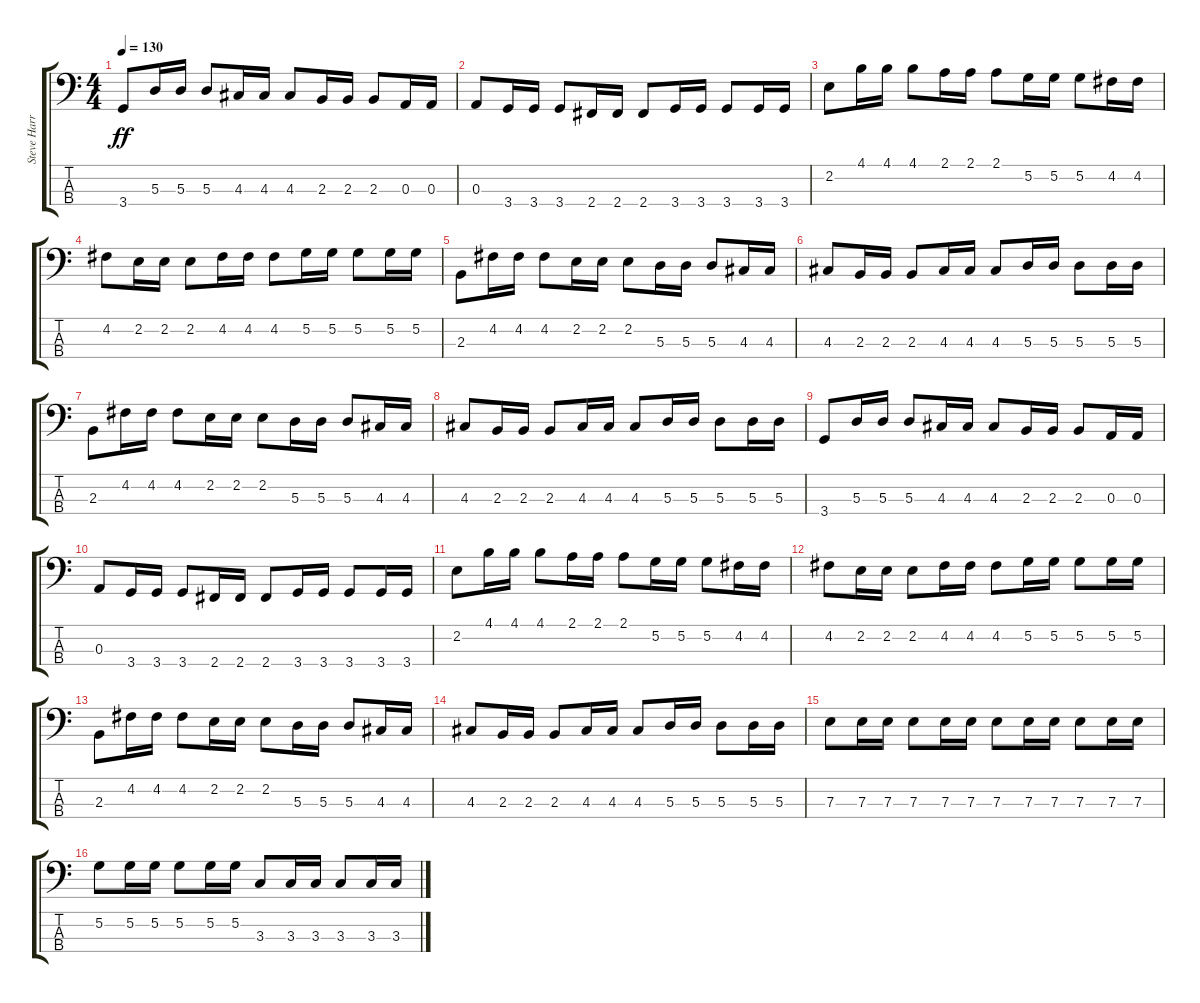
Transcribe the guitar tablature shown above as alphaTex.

\track ("Steve Harris" "Steve Harr") {instrument electricbassfinger}
\staff {score tabs}
\tuning (G2 D2 A1 E1) {hide}
\ts (4 4)
\tempo 130
\clef f4
\ks c
3.4.8{dy ff} 5.3.16 5.3.16 5.3.8 4.3.16 4.3.16 4.3.8 2.3.16 2.3.16 2.3.8 0.3.16 0.3.16 |
0.3.8 3.4.16 3.4.16 3.4.8 2.4.16 2.4.16 2.4.8 3.4.16 3.4.16 3.4.8 3.4.16 3.4.16 |
2.2.8 4.1.16 4.1.16 4.1.8 2.1.16 2.1.16 2.1.8 5.2.16 5.2.16 5.2.8 4.2.16 4.2.16 |
4.2.8 2.2.16 2.2.16 2.2.8 4.2.16 4.2.16 4.2.8 5.2.16 5.2.16 5.2.8 5.2.16 5.2.16 |
2.3.8 4.2.16 4.2.16 4.2.8 2.2.16 2.2.16 2.2.8 5.3.16 5.3.16 5.3.8 4.3.16 4.3.16 |
4.3.8 2.3.16 2.3.16 2.3.8 4.3.16 4.3.16 4.3.8 5.3.16 5.3.16 5.3.8 5.3.16 5.3.16 |
2.3.8 4.2.16 4.2.16 4.2.8 2.2.16 2.2.16 2.2.8 5.3.16 5.3.16 5.3.8 4.3.16 4.3.16 |
4.3.8 2.3.16 2.3.16 2.3.8 4.3.16 4.3.16 4.3.8 5.3.16 5.3.16 5.3.8 5.3.16 5.3.16 |
3.4.8 5.3.16 5.3.16 5.3.8 4.3.16 4.3.16 4.3.8 2.3.16 2.3.16 2.3.8 0.3.16 0.3.16 |
0.3.8 3.4.16 3.4.16 3.4.8 2.4.16 2.4.16 2.4.8 3.4.16 3.4.16 3.4.8 3.4.16 3.4.16 |
2.2.8 4.1.16 4.1.16 4.1.8 2.1.16 2.1.16 2.1.8 5.2.16 5.2.16 5.2.8 4.2.16 4.2.16 |
4.2.8 2.2.16 2.2.16 2.2.8 4.2.16 4.2.16 4.2.8 5.2.16 5.2.16 5.2.8 5.2.16 5.2.16 |
2.3.8 4.2.16 4.2.16 4.2.8 2.2.16 2.2.16 2.2.8 5.3.16 5.3.16 5.3.8 4.3.16 4.3.16 |
4.3.8 2.3.16 2.3.16 2.3.8 4.3.16 4.3.16 4.3.8 5.3.16 5.3.16 5.3.8 5.3.16 5.3.16 |
7.3.8 7.3.16 7.3.16 7.3.8 7.3.16 7.3.16 7.3.8 7.3.16 7.3.16 7.3.8 7.3.16 7.3.16 |
5.2.8 5.2.16 5.2.16 5.2.8 5.2.16 5.2.16 3.3.8 3.3.16 3.3.16 3.3.8 3.3.16 3.3.16
